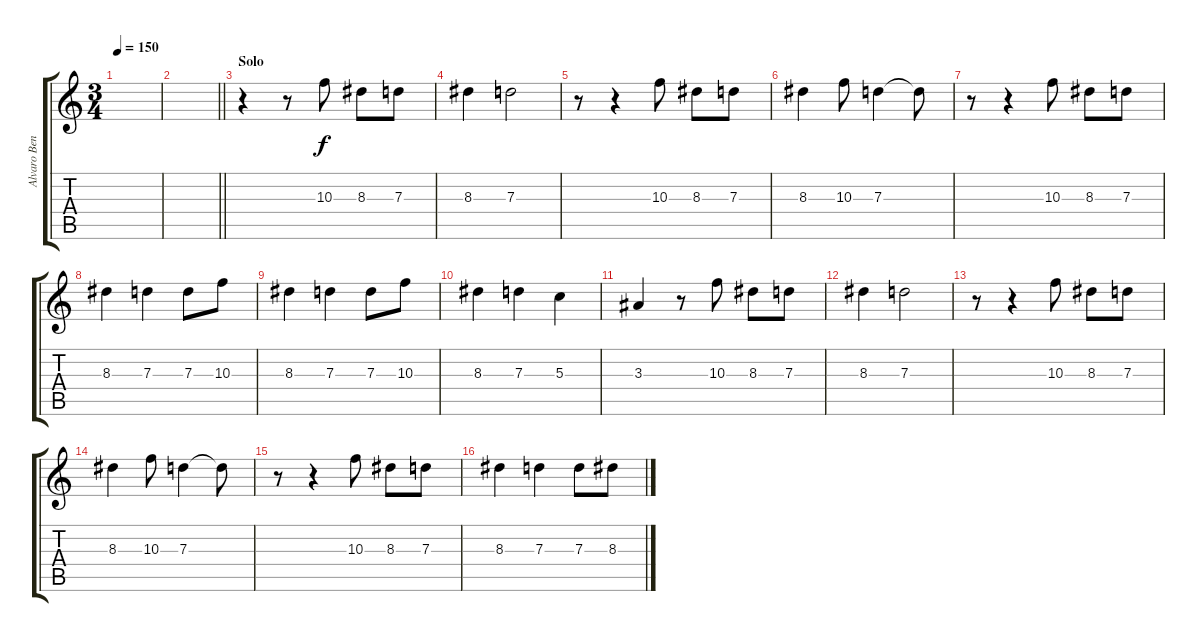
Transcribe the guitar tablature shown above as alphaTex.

\track ("Alvaro Benito" "Alvaro Ben") {instrument overdrivenguitar}
\staff {score tabs}
\tuning (E4 B3 G3 D3 A2 E2) {hide}
\ts (3 4)
\tempo 150
\clef g2
\ks c
|
\barLineRight lightlight
|
\section ("" "Solo")
r.4 r.8 10.3.8 8.3.8 7.3.8 |
8.3.4 7.3.2 |
r.8 r.4 10.3.8 8.3.8 7.3.8 |
8.3.4 10.3.8 7.3.4 7.3{t}.8 |
r.8 r.4 10.3.8 8.3.8 7.3.8 |
8.3.4 7.3.4 7.3.8 10.3.8 |
8.3.4 7.3.4 7.3.8 10.3.8 |
8.3.4 7.3.4 5.3.4 |
3.3.4 r.8 10.3.8 8.3.8 7.3.8 |
8.3.4 7.3.2 |
r.8 r.4 10.3.8 8.3.8 7.3.8 |
8.3.4 10.3.8 7.3.4 7.3{t}.8 |
r.8 r.4 10.3.8 8.3.8 7.3.8 |
8.3.4 7.3.4 7.3.8 8.3.8
